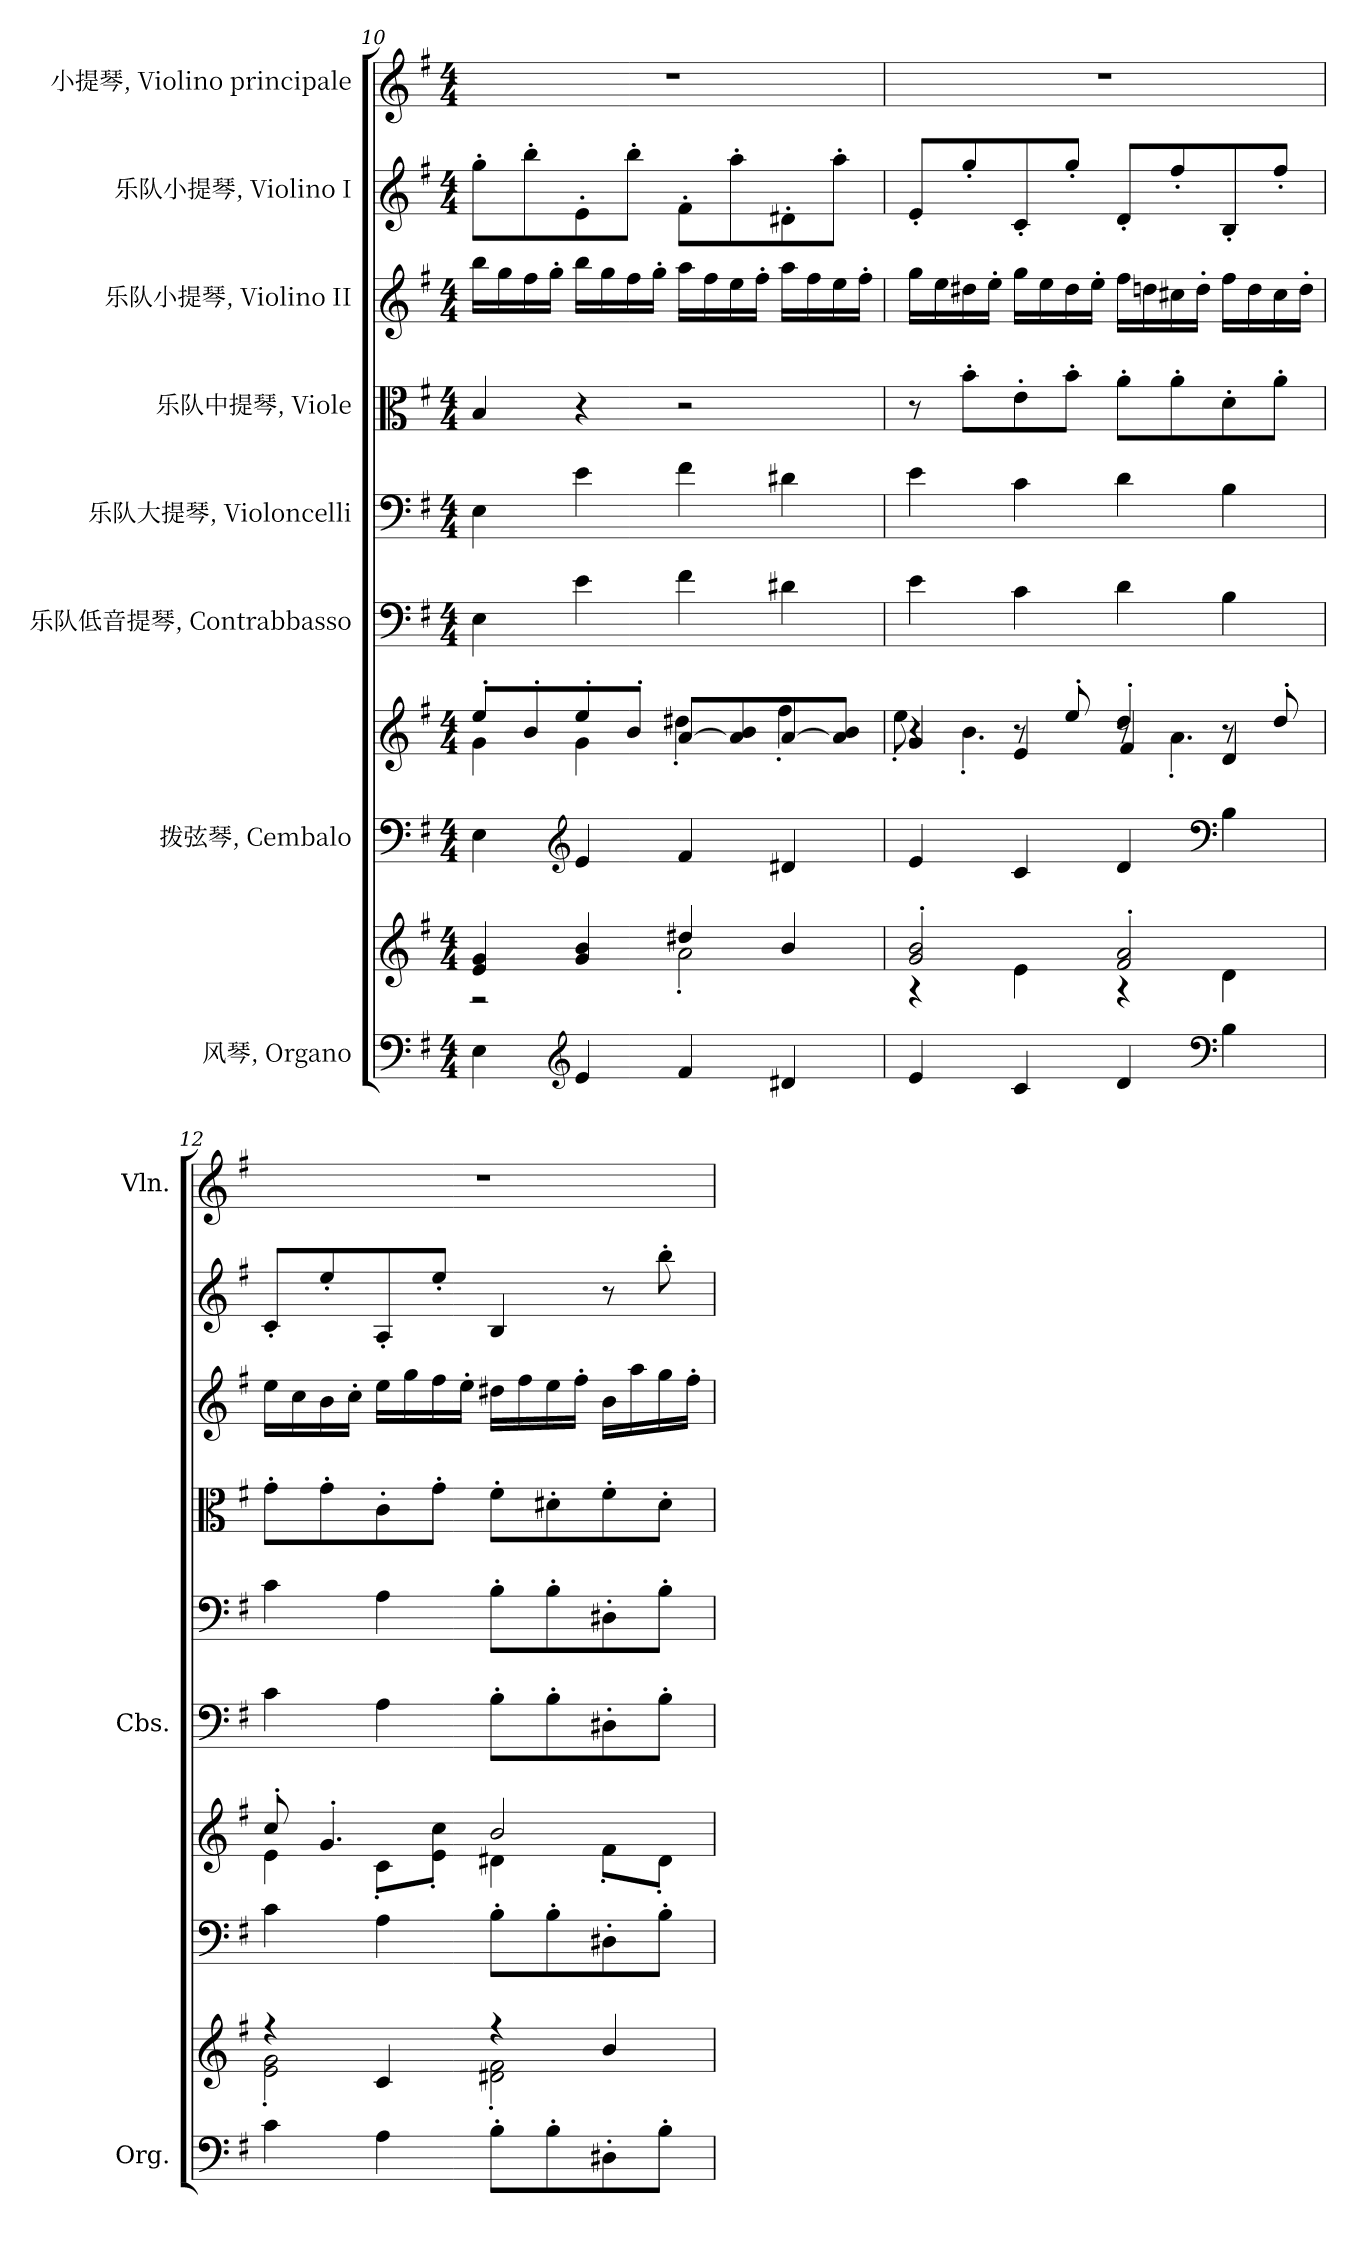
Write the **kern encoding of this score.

**kern	**kern	**kern	**kern	**kern	**kern	**kern	**kern	**kern	**kern
*part8	*part8	*part7	*part7	*part6	*part5	*part4	*part3	*part2	*part1
*staff10	*staff9	*staff8	*staff7	*staff6	*staff5	*staff4	*staff3	*staff2	*staff1
*I"风琴, Organo	*	*I"拨弦琴, Cembalo	*	*I"乐队低音提琴, Contrabbasso	*I"乐队大提琴, Violoncelli	*I"乐队中提琴, Viole	*I"乐队小提琴, Violino II	*I"乐队小提琴, Violino I	*I"小提琴, Violino principale
*I'Org.	*	*	*	*I'Cbs.	*	*	*	*	*I'Vln.
!!LO:PB:g=z
*clefF4	*clefG2	*clefF4	*clefG2	*clefF4	*clefF4	*clefC3	*clefG2	*clefG2	*clefG2
*	*	*	*	*ITrd7c12	*	*	*	*	*
*k[f#]	*k[f#]	*k[f#]	*k[f#]	*k[f#]	*k[f#]	*k[f#]	*k[f#]	*k[f#]	*k[f#]
*M4/4	*M4/4	*M4/4	*M4/4	*M4/4	*M4/4	*M4/4	*M4/4	*M4/4	*M4/4
=10	=10	=10	=10	=10	=10	=10	=10	=10	=10
*	*^	*	*^	*	*	*	*	*	*
4E\	4e/ 4g/	2r	4E\	8ee'/L	4g\	4EE\	4E\	4B/	16bb\LL	8gg'\L	1r
.	.	.	.	.	.	.	.	.	16gg\	.	.
.	.	.	.	8b'/	.	.	.	.	16ff#\	8bb'\	.
.	.	.	.	.	.	.	.	.	16gg'\JJ	.	.
*clefG2	*	*	*clefG2	*	*	*	*	*	*	*	*
4e/	4g/ 4b/	.	4e/	8ee'/	4g\	4E\	4e\	4r	16bb\LL	8e'\	.
.	.	.	.	.	.	.	.	.	16gg\	.	.
.	.	.	.	8b'/J	.	.	.	.	16ff#\	8bb'\J	.
.	.	.	.	.	.	.	.	.	16gg'\JJ	.	.
4f#/	4dd#X/	2a'\	4f#/	[8a/L	4dd#X'\	4F#\	4f#\	2r	16aa\LL	8f#'\L	.
.	.	.	.	.	.	.	.	.	16ff#\	.	.
.	.	.	.	8a/] 8b/	.	.	.	.	16ee\	8aa'\	.
.	.	.	.	.	.	.	.	.	16ff#'\JJ	.	.
4d#X/	4b/	.	4d#X/	[8a/	4ff#'\	4D#X\	4d#X\	.	16aa\LL	8d#X'\	.
.	.	.	.	.	.	.	.	.	16ff#\	.	.
.	.	.	.	8a/] 8b/J	.	.	.	.	16ee\	8aa'\J	.
.	.	.	.	.	.	.	.	.	16ff#'\JJ	.	.
=11	=11	=11	=11	=11	=11	=11	=11	=11	=11	=11	=11
*	*	*	*	*	*^	*	*	*	*	*	*
4e/	2g/' 2b/'	4r	4e/	4g/	8ee'\	4r	4E\	4e\	8r	16gg\LL	8e'/L	1r
.	.	.	.	.	.	.	.	.	.	16ee\	.	.
.	.	.	.	.	4.b'\	.	.	.	8b'\L	16dd#X\	8gg'/	.
.	.	.	.	.	.	.	.	.	.	16ee'\JJ	.	.
4c/	.	4e\	4c/	8r	.	4e/	4C\	4c\	8e'\	16gg\LL	8c'/	.
.	.	.	.	.	.	.	.	.	.	16ee\	.	.
.	.	.	.	8ee'/	.	.	.	.	8b'\J	16dd#\	8gg'/J	.
.	.	.	.	.	.	.	.	.	.	16ee'\JJ	.	.
4d/	2f#/' 2a/'	4r	4d/	4dd'/	8r	4f#/	4D\	4d\	8a'\L	16ff#\LL	8d'/L	.
.	.	.	.	.	.	.	.	.	.	16ddn\	.	.
.	.	.	.	.	4.a'\	.	.	.	8a'\	16cc#X\	8ff#'/	.
.	.	.	.	.	.	.	.	.	.	16dd'\JJ	.	.
*clefF4	*	*	*clefF4	*	*	*	*	*	*	*	*	*
4B\	.	4d\	4B\	8r	.	4d/	4BB\	4B\	8d'\	16ff#\LL	8B'/	.
.	.	.	.	.	.	.	.	.	.	16dd\	.	.
.	.	.	.	8dd'/	.	.	.	.	8a'\J	16cc#\	8ff#'/J	.
.	.	.	.	.	.	.	.	.	.	16dd'\JJ	.	.
*	*	*	*	*	*v	*v	*	*	*	*	*	*
!!LO:PB:g=z
=12	=12	=12	=12	=12	=12	=12	=12	=12	=12	=12	=12
4c\	4r	2e\' 2g\'	4c\	8cc'/	4e\	4C\	4c\	8g'\L	16ee\LL	8c'/L	1r
.	.	.	.	.	.	.	.	.	16cc\	.	.
.	.	.	.	4.g'/	.	.	.	8g'\	16b\	8ee'/	.
.	.	.	.	.	.	.	.	.	16cc'\JJ	.	.
4A\	4c/	.	4A\	.	8c'\L	4AA\	4A\	8c'\	16ee\LL	8A'/	.
.	.	.	.	.	.	.	.	.	16gg\	.	.
.	.	.	.	.	8e\' 8cc\'J	.	.	8g'\J	16ff#\	8ee'/J	.
.	.	.	.	.	.	.	.	.	16ee'\JJ	.	.
8B'\L	4r	2d#X\' 2f#\'	8B'\L	2b/	4d#X\	8BB'\L	8B'\L	8f#'\L	16dd#X\LL	4B/	.
.	.	.	.	.	.	.	.	.	16ff#\	.	.
8B'\	.	.	8B'\	.	.	8BB'\	8B'\	8d#X'\	16ee\	.	.
.	.	.	.	.	.	.	.	.	16ff#'\JJ	.	.
8D#X'\	4b/	.	8D#X'\	.	8f#'\L	8DD#X'\	8D#X'\	8f#'\	16b\LL	8r	.
.	.	.	.	.	.	.	.	.	16aa\	.	.
8B'\J	.	.	8B'\J	.	8d#'\J	8BB'\J	8B'\J	8d#'\J	16gg\	8bb'\	.
.	.	.	.	.	.	.	.	.	16ff#'\JJ	.	.
*	*v	*v	*	*v	*v	*	*	*	*	*	*
=	=	=	=	=	=	=	=	=	=
*-	*-	*-	*-	*-	*-	*-	*-	*-	*-
